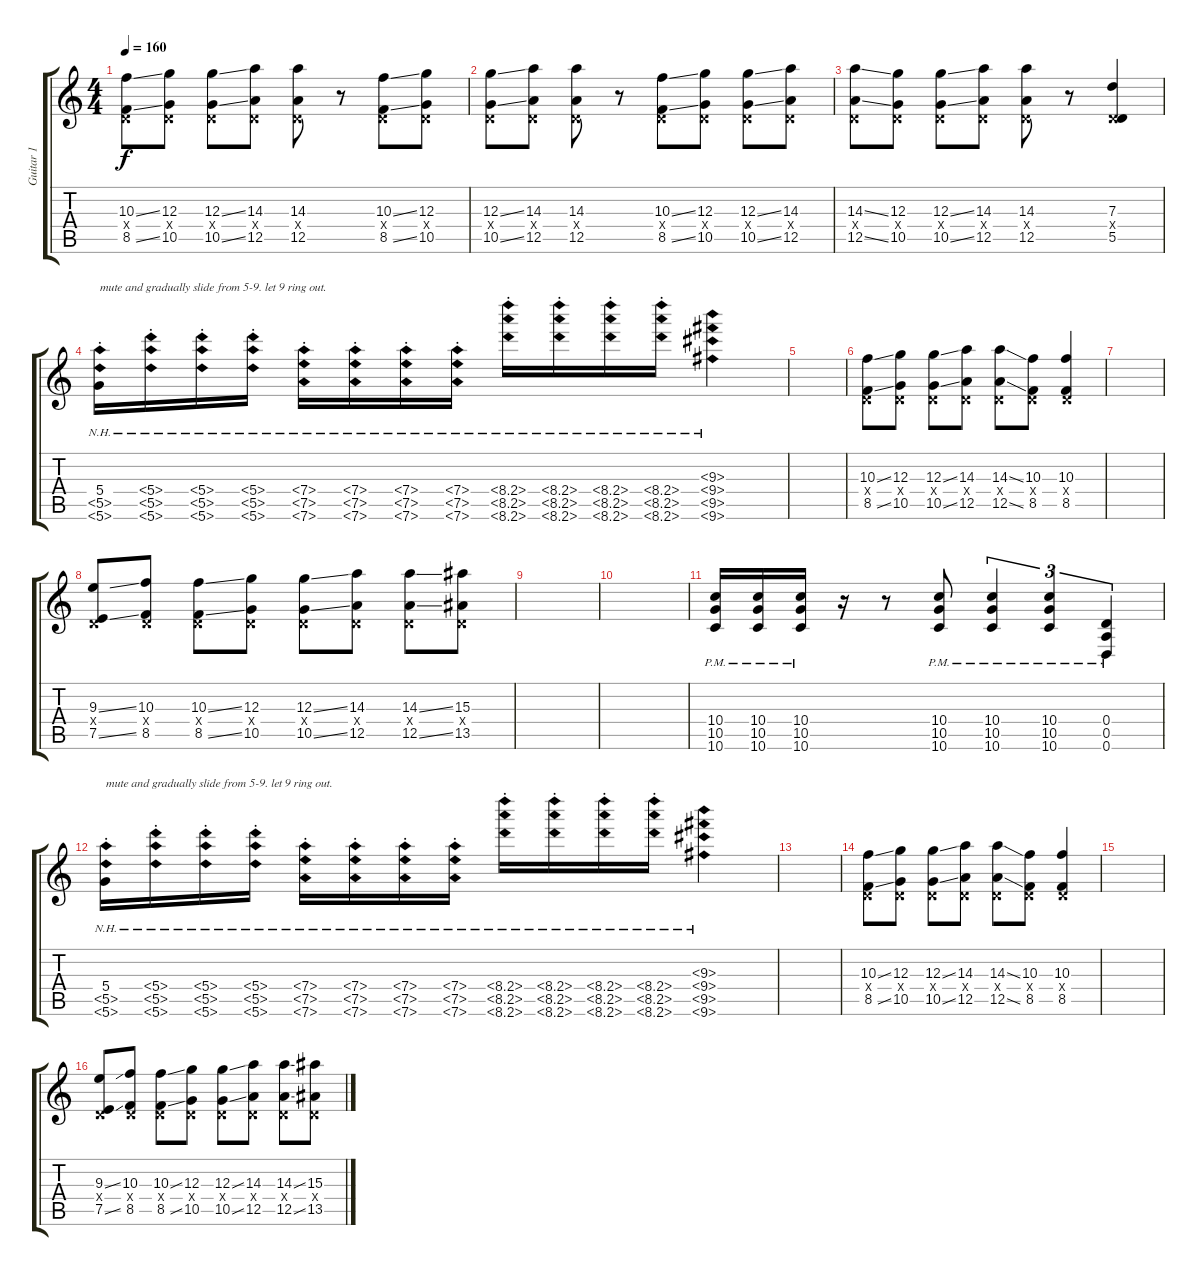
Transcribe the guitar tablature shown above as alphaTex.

\track ("Guitar 1" "Guitar 1") {instrument distortionguitar}
\staff {score tabs}
\tuning (E4 B3 G3 D3 A2 D2) {hide}
\ts (4 4)
\tempo 160
\clef g2
\ks c
(10.3{ss} 0.4{x} 8.5{ss}).8{dy f} (12.3 0.4{x} 10.5).8 (12.3{ss} 0.4{x} 10.5{ss}).8 (14.3 0.4{x} 12.5).8 (14.3 0.4{x} 12.5).8 r.8 (10.3{ss} 0.4{x} 8.5{ss}).8 (12.3 0.4{x} 10.5).8 |
(12.3{ss} 0.4{x} 10.5{ss}).8 (14.3 0.4{x} 12.5).8 (14.3 0.4{x} 12.5).8 r.8 (10.3{ss} 0.4{x} 8.5{ss}).8 (12.3 0.4{x} 10.5).8 (12.3{ss} 0.4{x} 10.5{ss}).8 (14.3 0.4{x} 12.5).8 |
(14.3{ss} 0.4{x} 12.5{ss}).8 (12.3 0.4{x} 10.5).8 (12.3{ss} 0.4{x} 10.5{ss}).8 (14.3 0.4{x} 12.5).8 (14.3 0.4{x} 12.5).8 r.8 (7.3 0.4{x} 5.5).4 |
(5.4{st} 5.5{nh st} 5.6{nh st}).16{txt "mute and gradually slide from 5-9. let 9 ring out."} (5.4{nh st} 5.5{nh st} 5.6{nh st}).16 (5.4{nh st} 5.5{nh st} 5.6{nh st}).16 (5.4{nh st} 5.5{nh st} 5.6{nh st}).16 (7.4{nh st} 7.5{nh st} 7.6{nh st}).16 (7.4{nh st} 7.5{nh st} 7.6{nh st}).16 (7.4{nh st} 7.5{nh st} 7.6{nh st}).16 (7.4{nh st} 7.5{nh st} 7.6{nh st}).16 (8.4{nh st} 8.5{nh st} 8.6{nh st}).16 (8.4{nh st} 8.5{nh st} 8.6{nh st}).16 (8.4{nh st} 8.5{nh st} 8.6{nh st}).16 (8.4{nh st} 8.5{nh st} 8.6{nh st}).16 (9.3{nh} 9.4{nh} 9.5{nh} 9.6{nh}).4 |
|
(10.3{ss} 0.4{x} 8.5{ss}).8 (12.3 0.4{x} 10.5).8 (12.3{ss} 0.4{x} 10.5{ss}).8 (14.3 0.4{x} 12.5).8 (14.3{ss} 0.4{x} 12.5{ss}).8 (10.3 0.4{x} 8.5).8 (10.3 0.4{x} 8.5).4 |
|
(9.3{ss} 0.4{x} 7.5{ss}).8 (10.3 0.4{x} 8.5).8 (10.3{ss} 0.4{x} 8.5{ss}).8 (12.3 0.4{x} 10.5).8 (12.3{ss} 0.4{x} 10.5{ss}).8 (14.3 0.4{x} 12.5).8 (14.3{ss} 0.4{x} 12.5{ss}).8 (15.3 0.4{x} 13.5).8 |
|
|
(10.4{pm} 10.5{pm} 10.6{pm}).16 (10.4{pm} 10.5{pm} 10.6{pm}).16 (10.4{pm} 10.5{pm} 10.6{pm}).16 r.16 r.8 (10.4{pm} 10.5{pm} 10.6{pm}).8 (10.4{pm} 10.5{pm} 10.6{pm}).4{tu (3 2)} (10.4{pm} 10.5{pm} 10.6{pm}).4{tu (3 2)} (0.4{pm} 0.5{pm} 0.6{pm}).4{tu (3 2)} |
(5.4{st} 5.5{nh st} 5.6{nh st}).16{txt "mute and gradually slide from 5-9. let 9 ring out."} (5.4{nh st} 5.5{nh st} 5.6{nh st}).16 (5.4{nh st} 5.5{nh st} 5.6{nh st}).16 (5.4{nh st} 5.5{nh st} 5.6{nh st}).16 (7.4{nh st} 7.5{nh st} 7.6{nh st}).16 (7.4{nh st} 7.5{nh st} 7.6{nh st}).16 (7.4{nh st} 7.5{nh st} 7.6{nh st}).16 (7.4{nh st} 7.5{nh st} 7.6{nh st}).16 (8.4{nh st} 8.5{nh st} 8.6{nh st}).16 (8.4{nh st} 8.5{nh st} 8.6{nh st}).16 (8.4{nh st} 8.5{nh st} 8.6{nh st}).16 (8.4{nh st} 8.5{nh st} 8.6{nh st}).16 (9.3{nh} 9.4{nh} 9.5{nh} 9.6{nh}).4 |
|
(10.3{ss} 0.4{x} 8.5{ss}).8 (12.3 0.4{x} 10.5).8 (12.3{ss} 0.4{x} 10.5{ss}).8 (14.3 0.4{x} 12.5).8 (14.3{ss} 0.4{x} 12.5{ss}).8 (10.3 0.4{x} 8.5).8 (10.3 0.4{x} 8.5).4 |
|
(9.3{ss} 0.4{x} 7.5{ss}).8 (10.3 0.4{x} 8.5).8 (10.3{ss} 0.4{x} 8.5{ss}).8 (12.3 0.4{x} 10.5).8 (12.3{ss} 0.4{x} 10.5{ss}).8 (14.3 0.4{x} 12.5).8 (14.3{ss} 0.4{x} 12.5{ss}).8 (15.3 0.4{x} 13.5).8
